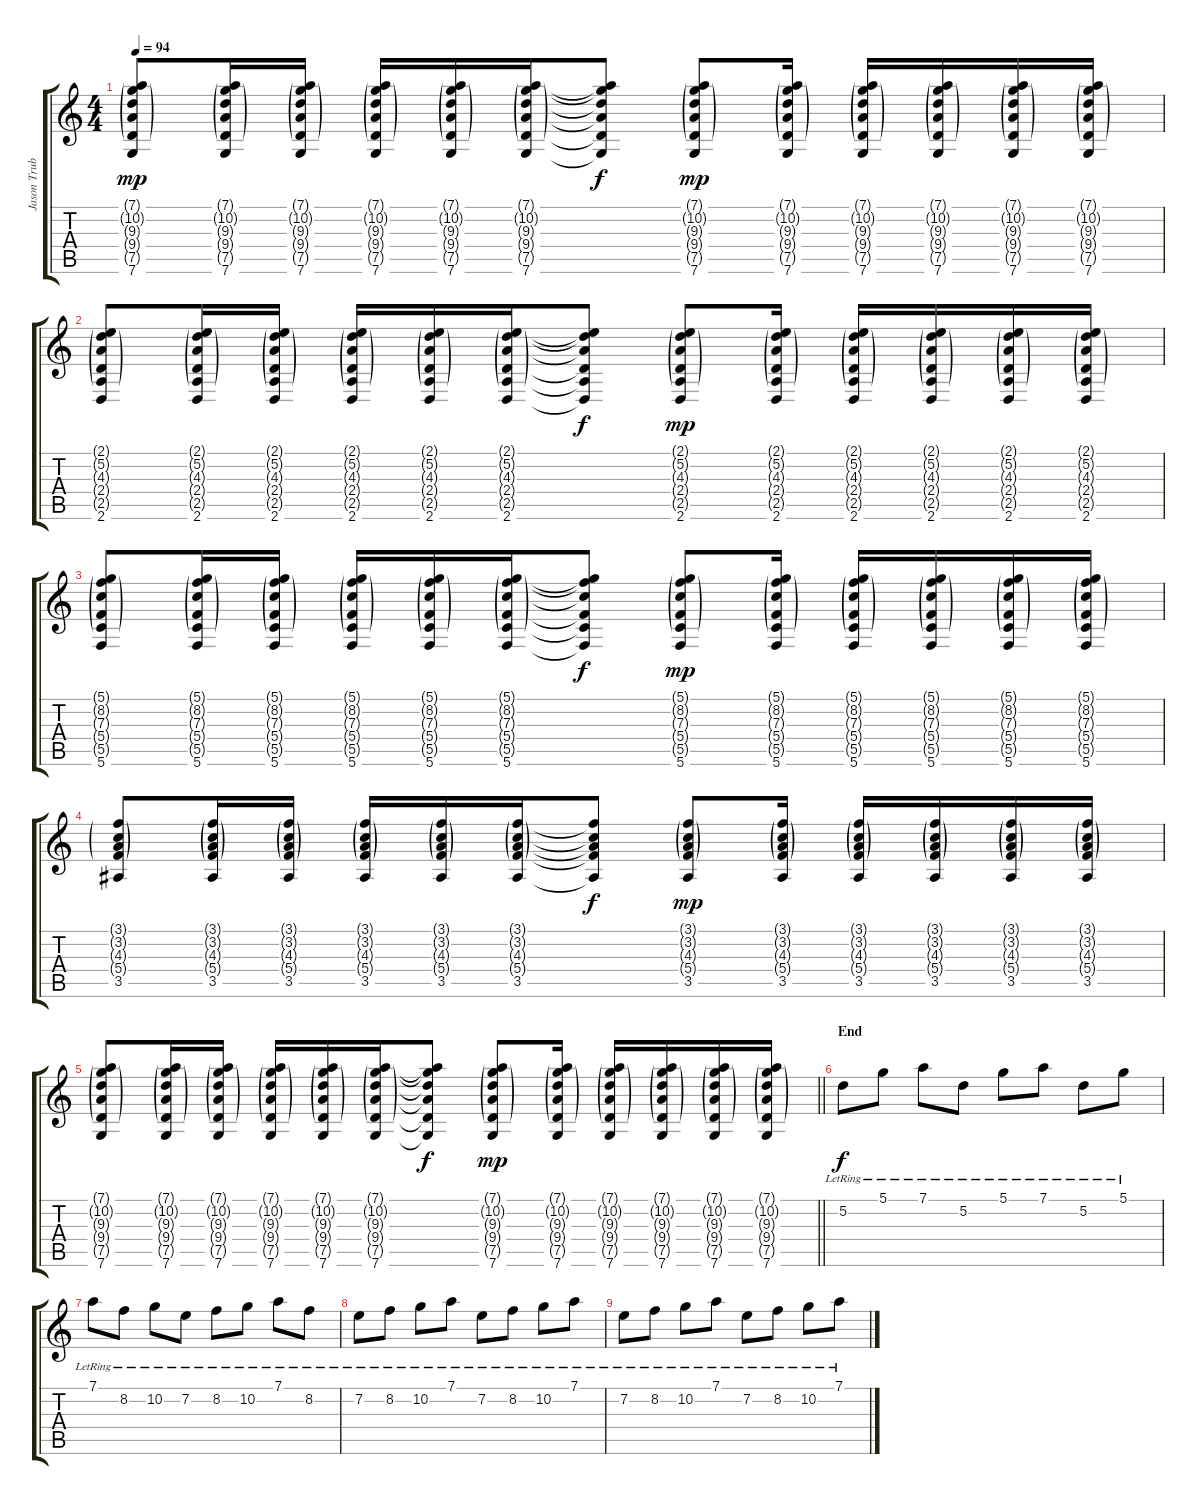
\track ("Jason Truby" "Jason Trub") {instrument electricguitarclean}
\staff {score tabs}
\tuning (D4 A3 F3 C3 G2 C2) {hide}
\ts (4 4)
\tempo 94
\clef g2
\ks c
(7.1{g} 10.2{g} 9.3{g} 9.4{g} 7.5{g} 7.6).8{dy mp} (7.1{g} 10.2{g} 9.3{g} 9.4{g} 7.5{g} 7.6).16 (7.1{g} 10.2{g} 9.3{g} 9.4{g} 7.5{g} 7.6).16 (7.1{g} 10.2{g} 9.3{g} 9.4{g} 7.5{g} 7.6).16 (7.1{g} 10.2{g} 9.3{g} 9.4{g} 7.5{g} 7.6).16 (7.1{g} 10.2{g} 9.3{g} 9.4{g} 7.5{g} 7.6).16 (7.1{t} 10.2{t} 9.3{t} 9.4{t} 7.5{t} 7.6{t}).8{dy f} (7.1{g} 10.2{g} 9.3{g} 9.4{g} 7.5{g} 7.6).8{dy mp} (7.1{g} 10.2{g} 9.3{g} 9.4{g} 7.5{g} 7.6).16 (7.1{g} 10.2{g} 9.3{g} 9.4{g} 7.5{g} 7.6).16 (7.1{g} 10.2{g} 9.3{g} 9.4{g} 7.5{g} 7.6).16 (7.1{g} 10.2{g} 9.3{g} 9.4{g} 7.5{g} 7.6).16 (7.1{g} 10.2{g} 9.3{g} 9.4{g} 7.5{g} 7.6).16 |
(2.1{g} 5.2{g} 4.3{g} 2.4{g} 2.5{g} 2.6).8 (2.1{g} 5.2{g} 4.3{g} 2.4{g} 2.5{g} 2.6).16 (2.1{g} 5.2{g} 4.3{g} 2.4{g} 2.5{g} 2.6).16 (2.1{g} 5.2{g} 4.3{g} 2.4{g} 2.5{g} 2.6).16 (2.1{g} 5.2{g} 4.3{g} 2.4{g} 2.5{g} 2.6).16 (2.1{g} 5.2{g} 4.3{g} 2.4{g} 2.5{g} 2.6).16 (2.1{t} 5.2{t} 4.3{t} 2.4{t} 2.5{t} 2.6{t}).8{dy f} (2.1{g} 5.2{g} 4.3{g} 2.4{g} 2.5{g} 2.6).8{dy mp} (2.1{g} 5.2{g} 4.3{g} 2.4{g} 2.5{g} 2.6).16 (2.1{g} 5.2{g} 4.3{g} 2.4{g} 2.5{g} 2.6).16 (2.1{g} 5.2{g} 4.3{g} 2.4{g} 2.5{g} 2.6).16 (2.1{g} 5.2{g} 4.3{g} 2.4{g} 2.5{g} 2.6).16 (2.1{g} 5.2{g} 4.3{g} 2.4{g} 2.5{g} 2.6).16 |
(5.1{g} 8.2{g} 7.3{g} 5.4{g} 5.5{g} 5.6).8 (5.1{g} 8.2{g} 7.3{g} 5.4{g} 5.5{g} 5.6).16 (5.1{g} 8.2{g} 7.3{g} 5.4{g} 5.5{g} 5.6).16 (5.1{g} 8.2{g} 7.3{g} 5.4{g} 5.5{g} 5.6).16 (5.1{g} 8.2{g} 7.3{g} 5.4{g} 5.5{g} 5.6).16 (5.1{g} 8.2{g} 7.3{g} 5.4{g} 5.5{g} 5.6).16 (5.1{t} 8.2{t} 7.3{t} 5.4{t} 5.5{t} 5.6{t}).8{dy f} (5.1{g} 8.2{g} 7.3{g} 5.4{g} 5.5{g} 5.6).8{dy mp} (5.1{g} 8.2{g} 7.3{g} 5.4{g} 5.5{g} 5.6).16 (5.1{g} 8.2{g} 7.3{g} 5.4{g} 5.5{g} 5.6).16 (5.1{g} 8.2{g} 7.3{g} 5.4{g} 5.5{g} 5.6).16 (5.1{g} 8.2{g} 7.3{g} 5.4{g} 5.5{g} 5.6).16 (5.1{g} 8.2{g} 7.3{g} 5.4{g} 5.5{g} 5.6).16 |
(3.1{g} 3.2{g} 4.3{g} 5.4{g} 3.5).8 (3.1{g} 3.2{g} 4.3{g} 5.4{g} 3.5).16 (3.1{g} 3.2{g} 4.3{g} 5.4{g} 3.5).16 (3.1{g} 3.2{g} 4.3{g} 5.4{g} 3.5).16 (3.1{g} 3.2{g} 4.3{g} 5.4{g} 3.5).16 (3.1{g} 3.2{g} 4.3{g} 5.4{g} 3.5).16 (3.1{t} 3.2{t} 4.3{t} 5.4{t} 3.5{t}).8{dy f} (3.1{g} 3.2{g} 4.3{g} 5.4{g} 3.5).8{dy mp} (3.1{g} 3.2{g} 4.3{g} 5.4{g} 3.5).16 (3.1{g} 3.2{g} 4.3{g} 5.4{g} 3.5).16 (3.1{g} 3.2{g} 4.3{g} 5.4{g} 3.5).16 (3.1{g} 3.2{g} 4.3{g} 5.4{g} 3.5).16 (3.1{g} 3.2{g} 4.3{g} 5.4{g} 3.5).16 |
\barLineRight lightlight
(7.1{g} 10.2{g} 9.3{g} 9.4{g} 7.5{g} 7.6).8 (7.1{g} 10.2{g} 9.3{g} 9.4{g} 7.5{g} 7.6).16 (7.1{g} 10.2{g} 9.3{g} 9.4{g} 7.5{g} 7.6).16 (7.1{g} 10.2{g} 9.3{g} 9.4{g} 7.5{g} 7.6).16 (7.1{g} 10.2{g} 9.3{g} 9.4{g} 7.5{g} 7.6).16 (7.1{g} 10.2{g} 9.3{g} 9.4{g} 7.5{g} 7.6).16 (7.1{t} 10.2{t} 9.3{t} 9.4{t} 7.5{t} 7.6{t}).8{dy f} (7.1{g} 10.2{g} 9.3{g} 9.4{g} 7.5{g} 7.6).8{dy mp} (7.1{g} 10.2{g} 9.3{g} 9.4{g} 7.5{g} 7.6).16 (7.1{g} 10.2{g} 9.3{g} 9.4{g} 7.5{g} 7.6).16 (7.1{g} 10.2{g} 9.3{g} 9.4{g} 7.5{g} 7.6).16 (7.1{g} 10.2{g} 9.3{g} 9.4{g} 7.5{g} 7.6).16 (7.1{g} 10.2{g} 9.3{g} 9.4{g} 7.5{g} 7.6).16 |
\section ("" "End")
5.2{lr}.8{dy f volume 2 instrument electricguitarclean} 5.1{lr}.8 7.1{lr}.8 5.2{lr}.8 5.1{lr}.8 7.1{lr}.8 5.2{lr}.8 5.1{lr}.8 |
7.1{lr}.8 8.2{lr}.8 10.2{lr}.8 7.2{lr}.8 8.2{lr}.8 10.2{lr}.8 7.1{lr}.8 8.2{lr}.8 |
7.2{lr}.8 8.2{lr}.8 10.2{lr}.8 7.1{lr}.8 7.2{lr}.8 8.2{lr}.8 10.2{lr}.8 7.1{lr}.8 |
7.2{lr}.8 8.2{lr}.8 10.2{lr}.8 7.1{lr}.8 7.2{lr}.8 8.2{lr}.8 10.2{lr}.8 7.1{lr}.8
